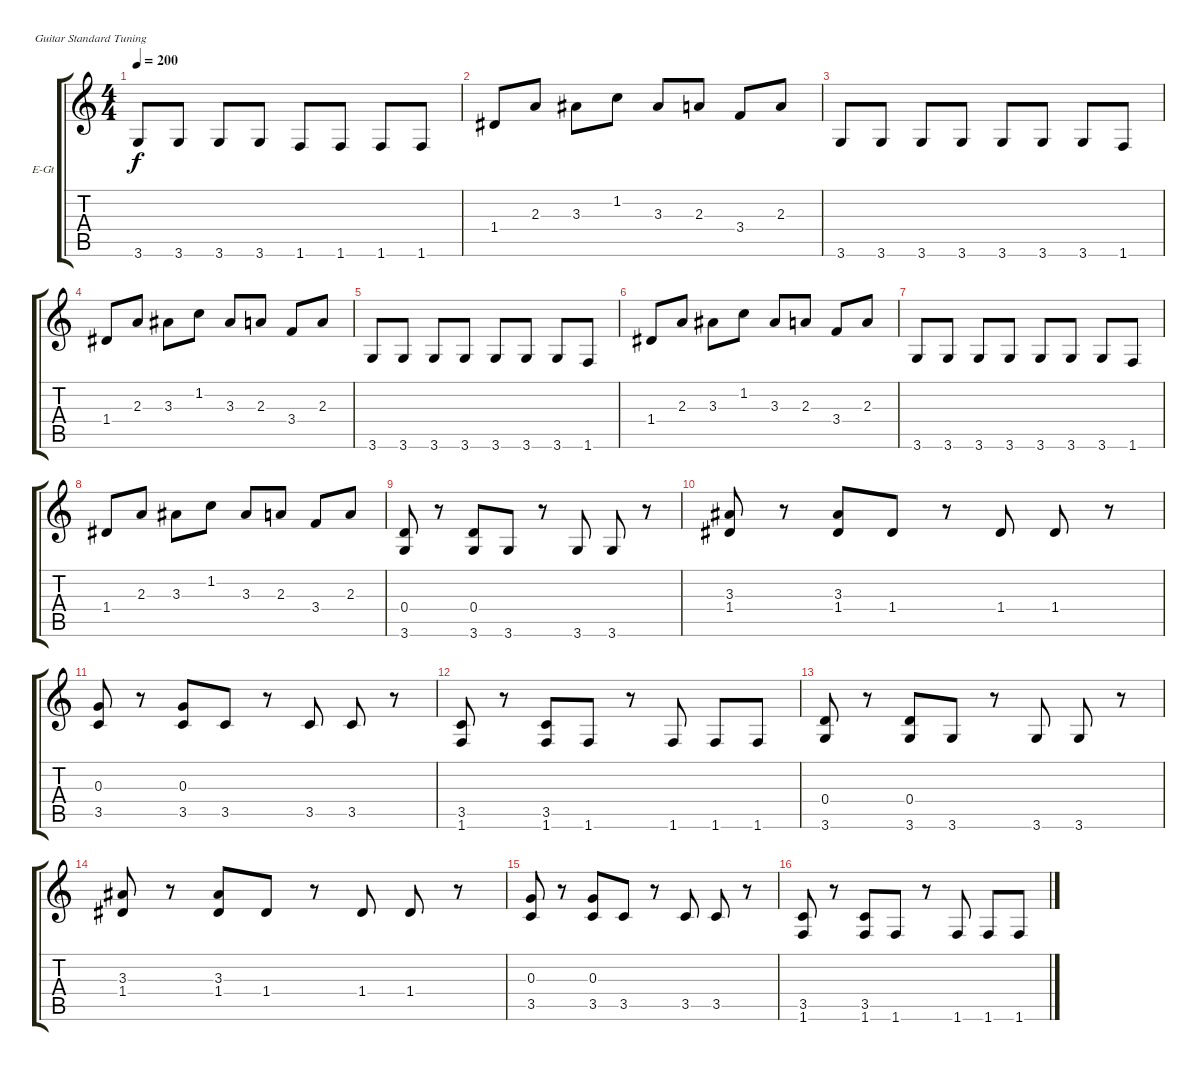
\bracketExtendMode groupsimilarinstruments
\firstSystemTrackNameOrientation horizontal
\otherSystemsTrackNameOrientation horizontal
\track ("Дисторшн" "E-Gt") {instrument distortionguitar}
\staff {score tabs}
\tuning (E4 B3 G3 D3 A2 E2)
\ts (4 4)
\tempo 200
\clef g2
\ks c
3.6.8{dy f} 3.6.8 3.6.8 3.6.8 1.6.8 1.6.8 1.6.8 1.6.8 |
1.4.8 2.3.8 3.3.8 1.2.8 3.3.8 2.3.8 3.4.8 2.3.8 |
3.6.8 3.6.8 3.6.8 3.6.8 3.6.8 3.6.8 3.6.8 1.6.8 |
1.4.8 2.3.8 3.3.8 1.2.8 3.3.8 2.3.8 3.4.8 2.3.8 |
3.6.8 3.6.8 3.6.8 3.6.8 3.6.8 3.6.8 3.6.8 1.6.8 |
1.4.8 2.3.8 3.3.8 1.2.8 3.3.8 2.3.8 3.4.8 2.3.8 |
3.6.8 3.6.8 3.6.8 3.6.8 3.6.8 3.6.8 3.6.8 1.6.8 |
1.4.8 2.3.8 3.3.8 1.2.8 3.3.8 2.3.8 3.4.8 2.3.8 |
(0.4 3.6).8 r.8 (0.4 3.6).8 3.6.8 r.8 3.6.8 3.6.8 r.8 |
(3.3 1.4).8 r.8 (3.3 1.4).8 1.4.8 r.8 1.4.8 1.4.8 r.8 |
(0.3 3.5).8 r.8 (0.3 3.5).8 3.5.8 r.8 3.5.8 3.5.8 r.8 |
(3.5 1.6).8 r.8 (3.5 1.6).8 1.6.8 r.8 1.6.8 1.6.8 1.6.8 |
(0.4 3.6).8 r.8 (0.4 3.6).8 3.6.8 r.8 3.6.8 3.6.8 r.8 |
(3.3 1.4).8 r.8 (3.3 1.4).8 1.4.8 r.8 1.4.8 1.4.8 r.8 |
(0.3 3.5).8 r.8 (0.3 3.5).8 3.5.8 r.8 3.5.8 3.5.8 r.8 |
(3.5 1.6).8 r.8 (3.5 1.6).8 1.6.8 r.8 1.6.8 1.6.8 1.6.8
